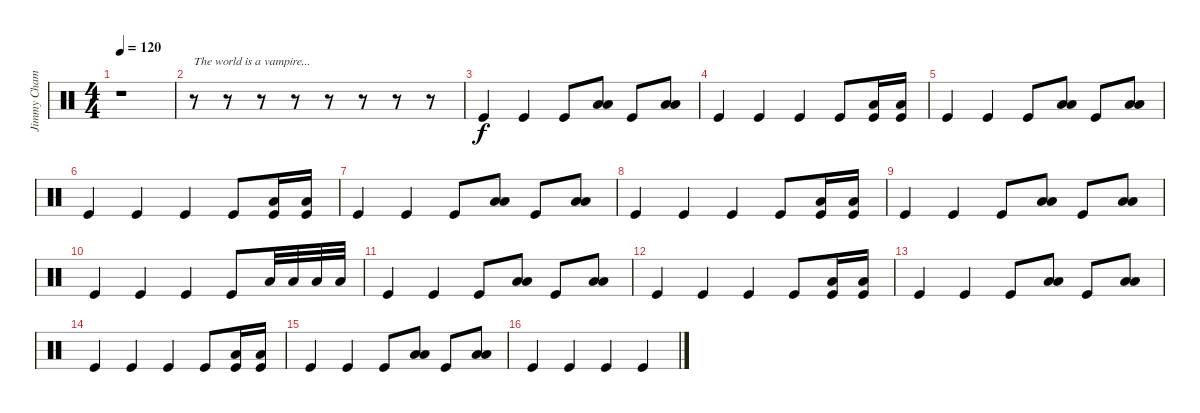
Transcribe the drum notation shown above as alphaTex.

\track ("Jimmy Chamberlin" "Jimmy Cham") {instrument percussion}
\staff {score}
\articulation defaults
\ts (4 4)
\tempo 120
\clef neutral
\ks c
r.1{dy f} |
r.8{txt "The world is a vampire..."} r.8 r.8 r.8 r.8 r.8 r.8 r.8 |
"Kick (hit)".4 "Kick (hit)".4 "Kick (hit)".8 ("Low Tom (hit)" "Low Tom (hit)").8 "Kick (hit)".8 ("Low Tom (hit)" "Low Tom (hit)").8 |
"Kick (hit)".4 "Kick (hit)".4 "Kick (hit)".4 "Kick (hit)".8 ("Kick (hit)" "Low Tom (hit)").16 ("Kick (hit)" "Low Tom (hit)").16 |
"Kick (hit)".4 "Kick (hit)".4 "Kick (hit)".8 ("Low Tom (hit)" "Low Tom (hit)").8 "Kick (hit)".8 ("Low Tom (hit)" "Low Tom (hit)").8 |
"Kick (hit)".4 "Kick (hit)".4 "Kick (hit)".4 "Kick (hit)".8 ("Kick (hit)" "Low Tom (hit)").16 ("Kick (hit)" "Low Tom (hit)").16 |
"Kick (hit)".4 "Kick (hit)".4 "Kick (hit)".8 ("Low Tom (hit)" "Low Tom (hit)").8 "Kick (hit)".8 ("Low Tom (hit)" "Low Tom (hit)").8 |
"Kick (hit)".4 "Kick (hit)".4 "Kick (hit)".4 "Kick (hit)".8 ("Kick (hit)" "Low Tom (hit)").16 ("Kick (hit)" "Low Tom (hit)").16 |
"Kick (hit)".4 "Kick (hit)".4 "Kick (hit)".8 ("Low Tom (hit)" "Low Tom (hit)").8 "Kick (hit)".8 ("Low Tom (hit)" "Low Tom (hit)").8 |
"Kick (hit)".4 "Kick (hit)".4 "Kick (hit)".4 "Kick (hit)".8 "Low Tom (hit)".32 "Low Tom (hit)".32 "Low Tom (hit)".32 "Low Tom (hit)".32 |
"Kick (hit)".4 "Kick (hit)".4 "Kick (hit)".8 ("Low Tom (hit)" "Low Tom (hit)").8 "Kick (hit)".8 ("Low Tom (hit)" "Low Tom (hit)").8 |
"Kick (hit)".4 "Kick (hit)".4 "Kick (hit)".4 "Kick (hit)".8 ("Kick (hit)" "Low Tom (hit)").16 ("Kick (hit)" "Low Tom (hit)").16 |
"Kick (hit)".4 "Kick (hit)".4 "Kick (hit)".8 ("Low Tom (hit)" "Low Tom (hit)").8 "Kick (hit)".8 ("Low Tom (hit)" "Low Tom (hit)").8 |
"Kick (hit)".4 "Kick (hit)".4 "Kick (hit)".4 "Kick (hit)".8 ("Kick (hit)" "Low Tom (hit)").16 ("Kick (hit)" "Low Tom (hit)").16 |
"Kick (hit)".4 "Kick (hit)".4 "Kick (hit)".8 ("Low Tom (hit)" "Low Tom (hit)").8 "Kick (hit)".8 ("Low Tom (hit)" "Low Tom (hit)").8 |
"Kick (hit)".4 "Kick (hit)".4 "Kick (hit)".4 "Kick (hit)".4
